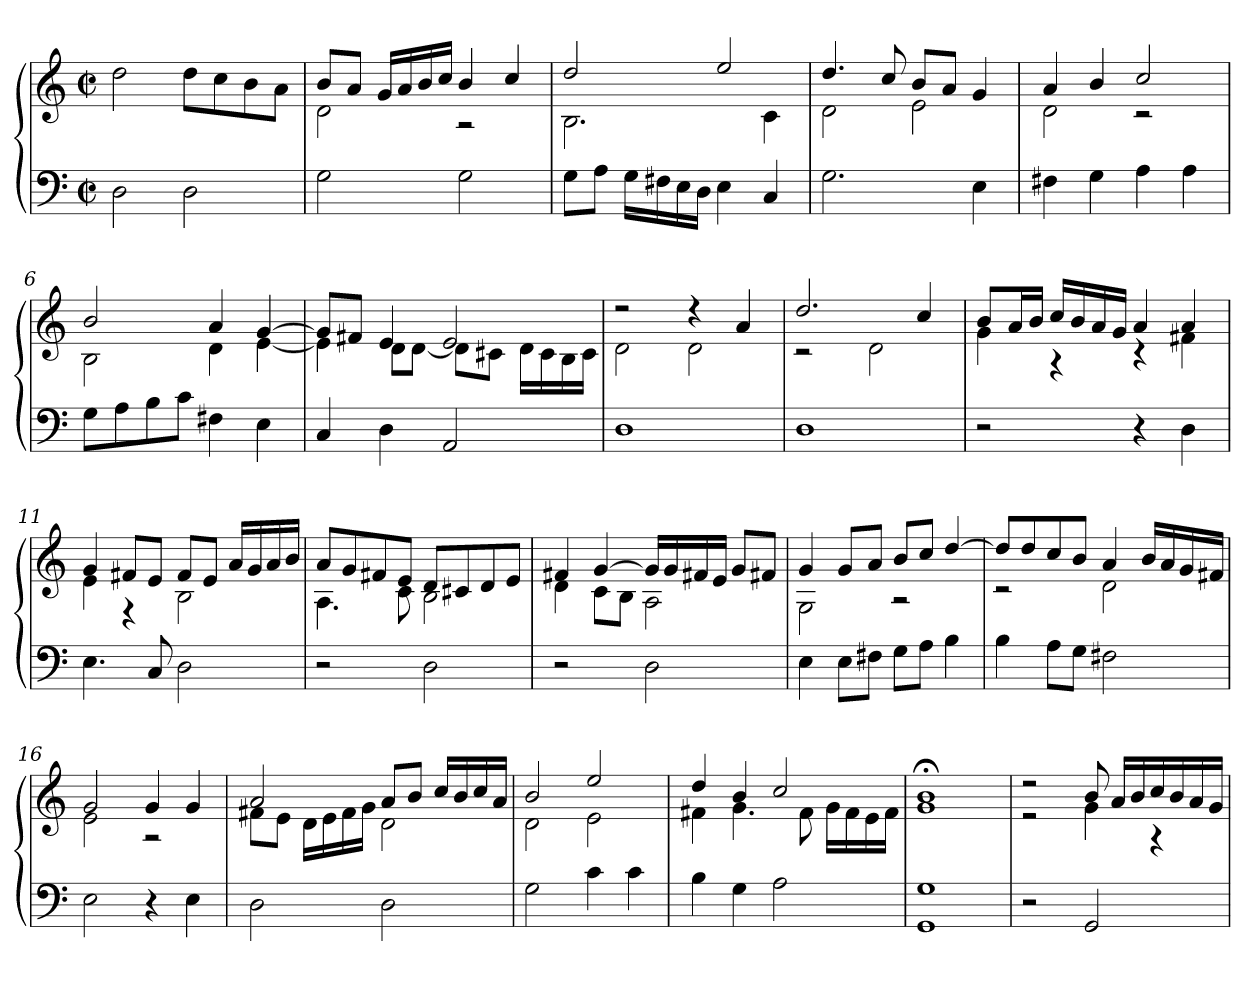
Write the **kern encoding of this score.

**kern	**kern
*part1	*part1
*staff2	*staff1
*clefF4	*clefG2
*k[]	*k[]
*M2/2	*M2/2
*met(c|)	*met(c|)
=1	=1
2D\	2dd\
2D\	8dd\L
.	8cc\
.	8b\
.	8a\J
=2	=2
*	*^
2G\	8b/L	2d\
.	8a/J	.
.	16g/LL	.
.	16a/	.
.	16b/	.
.	16cc/JJ	.
2G\	4b/	2r
.	4cc/	.
=3	=3	=3
8G\L	2dd/	2.B\
8A\J	.	.
16G\LL	.	.
16F#X\	.	.
16E\	.	.
16D\JJ	.	.
4E\	2ee/	.
4C/	.	4c\
=4	=4	=4
2.G\	4.dd/	2d\
.	8cc/	.
.	8b/L	2e\
.	8a/J	.
4E\	4g/	.
!!LO:LB:g=z	!!
=5	=5	=5
4F#X\	4a/	2d\
4G\	4b/	.
4A\	2cc/	2r
4A\	.	.
=6	=6	=6
8G\L	2b/	2B\
8A\	.	.
8B\	.	.
8c\J	.	.
4F#X\	4a/	4d\
4E\	[4g/	[4e\
=7	=7	=7
4C/	8g/L]	4e\]
.	8f#X/J	.
4D\	4e/	8d\L
.	.	[8d\J
2AA/	2e/	8d\L]
.	.	8c#X\J
.	.	16d\LL
.	.	16c#\
.	.	16B\
.	.	16c#\JJ
=8	=8	=8
1D	2r	2d\
.	4r	2d\
.	4a/	.
=9	=9	=9
1D	2.dd/	2r
.	.	2d\
.	4cc/	.
!!LO:LB:g=z	!!
=10	=10	=10
2r	8b/L	4g\
.	16a/L	.
.	16b/JJ	.
.	16cc/LL	4r
.	16b/	.
.	16a/	.
.	16g/JJ	.
4r	4a/	4r
4D\	4a/	4f#X\
=11	=11	=11
4.E\	4g/	4e\
.	8f#X/L	4r
8C/	8e/J	.
2D\	8f#/L	2B\
.	8e/J	.
.	16a/LL	.
.	16g/	.
.	16a/	.
.	16b/JJ	.
=12	=12	=12
2r	8a/L	4.A\
.	8g/	.
.	8f#X/	.
.	8e/J	8c\
2D\	8d/L	2B\
.	8c#X/	.
.	8d/	.
.	8e/J	.
=13	=13	=13
2r	4f#X/	4d\
.	[4g/	8c\L
.	.	8B\J
2D\	16g/LL]	2A\
.	16g/	.
.	16f#X/	.
.	16e/JJ	.
.	8g/L	.
.	8f#X/J	.
!!LO:LB:g=z	!!
=14	=14	=14
4E\	4g/	2G\
8E\L	8g/L	.
8F#X\J	8a/J	.
8G\L	8b/L	2r
8A\J	8cc/J	.
4B\	[4dd/	.
=15	=15	=15
4B\	8dd/L]	2r
.	8dd/	.
8A\L	8cc/	.
8G\J	8b/J	.
2F#X\	4a/	2d\
.	16b/LL	.
.	16a/	.
.	16g/	.
.	16f#X/JJ	.
=16	=16	=16
2E\	2g/	2e\
4r	4g/	2r
4E\	4g/	.
!!LO:LB:g=z	!!
=17	=17	=17
2D\	2a/	8f#X\L
.	.	8e\J
.	.	16d\LL
.	.	16e\
.	.	16f#\
.	.	16g\JJ
2D\	8a/L	2d\
.	8b/J	.
.	16cc/LL	.
.	16b/	.
.	16cc/	.
.	16a/JJ	.
=18	=18	=18
2G\	2b/	2d\
4c\	2ee/	2e\
4c\	.	.
=19	=19	=19
4B\	4dd/	4f#X\
4G\	4b/	4.g\
2A\	2cc/	.
.	.	8f#\
.	.	16g\LL
.	.	16f#\
.	.	16e\
.	.	16f#\JJ
!!LO:LB:g=z	!!
=20	=20	=20
1GG 1G	1b;<	1g
=21	=21	=21
2r	2r	2r
2GG/	8b/	4g\
.	16a/LL	.
.	16b/	.
.	16cc/	4r
.	16b/	.
.	16a/	.
.	16g/JJ	.
*	*v	*v
=	=
*-	*-
